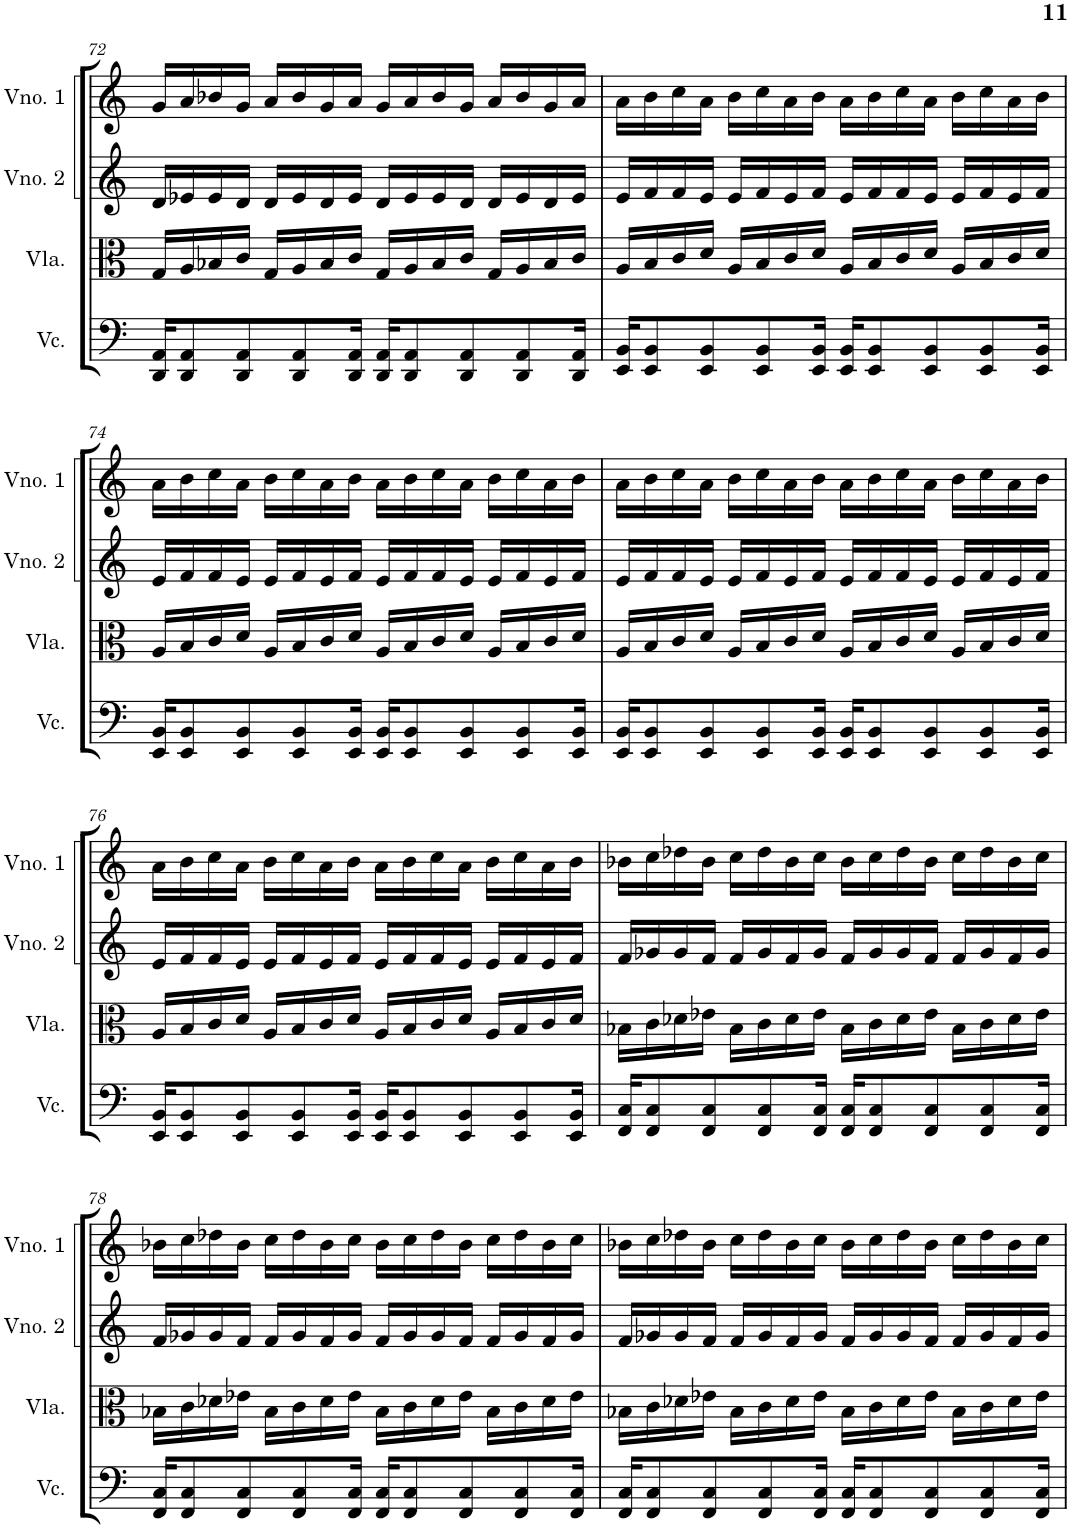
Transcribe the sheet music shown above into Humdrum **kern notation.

**kern	**kern	**kern	**kern
*part4	*part3	*part2	*part1
*staff4	*staff3	*staff2	*staff1
*I"Violoncelo	*I"Viola	*I"Violino 2	*I"Violino 1
*I'Vc.	*I'Vla.	*I'Vno. 2	*I'Vno. 1
!!LO:PB:g=z
*clefF4	*clefC3	*clefG2	*clefG2
*k[]	*k[]	*k[]	*k[]
*M4/4	*M4/4	*M4/4	*M4/4
=72	=72	=72	=72
16DD/ 16AA/KL	16G/LL	16d/LL	16g/LL
8DD/ 8AA/	16A/	16e-X/	16a/
.	16B-X/	16e-/	16b-X/
8DD/ 8AA/	16c/JJ	16d/JJ	16g/JJ
.	16G/LL	16d/LL	16a/LL
8DD/ 8AA/	16A/	16e-/	16b-/
.	16B-/	16d/	16g/
16DD/ 16AA/Jk	16c/JJ	16e-/JJ	16a/JJ
16DD/ 16AA/KL	16G/LL	16d/LL	16g/LL
8DD/ 8AA/	16A/	16e-/	16a/
.	16B-/	16e-/	16b-/
8DD/ 8AA/	16c/JJ	16d/JJ	16g/JJ
.	16G/LL	16d/LL	16a/LL
8DD/ 8AA/	16A/	16e-/	16b-/
.	16B-/	16d/	16g/
16DD/ 16AA/Jk	16c/JJ	16e-/JJ	16a/JJ
=73	=73	=73	=73
16EE/ 16BB/KL	16A/LL	16e/LL	16a\LL
8EE/ 8BB/	16B/	16f/	16b\
.	16c/	16f/	16cc\
8EE/ 8BB/	16d/JJ	16e/JJ	16a\JJ
.	16A/LL	16e/LL	16b\LL
8EE/ 8BB/	16B/	16f/	16cc\
.	16c/	16e/	16a\
16EE/ 16BB/Jk	16d/JJ	16f/JJ	16b\JJ
16EE/ 16BB/KL	16A/LL	16e/LL	16a\LL
8EE/ 8BB/	16B/	16f/	16b\
.	16c/	16f/	16cc\
8EE/ 8BB/	16d/JJ	16e/JJ	16a\JJ
.	16A/LL	16e/LL	16b\LL
8EE/ 8BB/	16B/	16f/	16cc\
.	16c/	16e/	16a\
16EE/ 16BB/Jk	16d/JJ	16f/JJ	16b\JJ
!!LO:LB:g=z
=74	=74	=74	=74
16EE/ 16BB/KL	16A/LL	16e/LL	16a\LL
8EE/ 8BB/	16B/	16f/	16b\
.	16c/	16f/	16cc\
8EE/ 8BB/	16d/JJ	16e/JJ	16a\JJ
.	16A/LL	16e/LL	16b\LL
8EE/ 8BB/	16B/	16f/	16cc\
.	16c/	16e/	16a\
16EE/ 16BB/Jk	16d/JJ	16f/JJ	16b\JJ
16EE/ 16BB/KL	16A/LL	16e/LL	16a\LL
8EE/ 8BB/	16B/	16f/	16b\
.	16c/	16f/	16cc\
8EE/ 8BB/	16d/JJ	16e/JJ	16a\JJ
.	16A/LL	16e/LL	16b\LL
8EE/ 8BB/	16B/	16f/	16cc\
.	16c/	16e/	16a\
16EE/ 16BB/Jk	16d/JJ	16f/JJ	16b\JJ
=75	=75	=75	=75
16EE/ 16BB/KL	16A/LL	16e/LL	16a\LL
8EE/ 8BB/	16B/	16f/	16b\
.	16c/	16f/	16cc\
8EE/ 8BB/	16d/JJ	16e/JJ	16a\JJ
.	16A/LL	16e/LL	16b\LL
8EE/ 8BB/	16B/	16f/	16cc\
.	16c/	16e/	16a\
16EE/ 16BB/Jk	16d/JJ	16f/JJ	16b\JJ
16EE/ 16BB/KL	16A/LL	16e/LL	16a\LL
8EE/ 8BB/	16B/	16f/	16b\
.	16c/	16f/	16cc\
8EE/ 8BB/	16d/JJ	16e/JJ	16a\JJ
.	16A/LL	16e/LL	16b\LL
8EE/ 8BB/	16B/	16f/	16cc\
.	16c/	16e/	16a\
16EE/ 16BB/Jk	16d/JJ	16f/JJ	16b\JJ
!!LO:LB:g=z
=76	=76	=76	=76
16EE/ 16BB/KL	16A/LL	16e/LL	16a\LL
8EE/ 8BB/	16B/	16f/	16b\
.	16c/	16f/	16cc\
8EE/ 8BB/	16d/JJ	16e/JJ	16a\JJ
.	16A/LL	16e/LL	16b\LL
8EE/ 8BB/	16B/	16f/	16cc\
.	16c/	16e/	16a\
16EE/ 16BB/Jk	16d/JJ	16f/JJ	16b\JJ
16EE/ 16BB/KL	16A/LL	16e/LL	16a\LL
8EE/ 8BB/	16B/	16f/	16b\
.	16c/	16f/	16cc\
8EE/ 8BB/	16d/JJ	16e/JJ	16a\JJ
.	16A/LL	16e/LL	16b\LL
8EE/ 8BB/	16B/	16f/	16cc\
.	16c/	16e/	16a\
16EE/ 16BB/Jk	16d/JJ	16f/JJ	16b\JJ
=77	=77	=77	=77
16FF/ 16C/KL	16B-X\LL	16f/LL	16b-X\LL
8FF/ 8C/	16c\	16g-X/	16cc\
.	16d-X\	16g-/	16dd-X\
8FF/ 8C/	16e-X\JJ	16f/JJ	16b-\JJ
.	16B-\LL	16f/LL	16cc\LL
8FF/ 8C/	16c\	16g-/	16dd-\
.	16d-\	16f/	16b-\
16FF/ 16C/Jk	16e-\JJ	16g-/JJ	16cc\JJ
16FF/ 16C/KL	16B-\LL	16f/LL	16b-\LL
8FF/ 8C/	16c\	16g-/	16cc\
.	16d-\	16g-/	16dd-\
8FF/ 8C/	16e-\JJ	16f/JJ	16b-\JJ
.	16B-\LL	16f/LL	16cc\LL
8FF/ 8C/	16c\	16g-/	16dd-\
.	16d-\	16f/	16b-\
16FF/ 16C/Jk	16e-\JJ	16g-/JJ	16cc\JJ
!!LO:LB:g=z
=78	=78	=78	=78
16FF/ 16C/KL	16B-X\LL	16f/LL	16b-X\LL
8FF/ 8C/	16c\	16g-X/	16cc\
.	16d-X\	16g-/	16dd-X\
8FF/ 8C/	16e-X\JJ	16f/JJ	16b-\JJ
.	16B-\LL	16f/LL	16cc\LL
8FF/ 8C/	16c\	16g-/	16dd-\
.	16d-\	16f/	16b-\
16FF/ 16C/Jk	16e-\JJ	16g-/JJ	16cc\JJ
16FF/ 16C/KL	16B-\LL	16f/LL	16b-\LL
8FF/ 8C/	16c\	16g-/	16cc\
.	16d-\	16g-/	16dd-\
8FF/ 8C/	16e-\JJ	16f/JJ	16b-\JJ
.	16B-\LL	16f/LL	16cc\LL
8FF/ 8C/	16c\	16g-/	16dd-\
.	16d-\	16f/	16b-\
16FF/ 16C/Jk	16e-\JJ	16g-/JJ	16cc\JJ
=79	=79	=79	=79
16FF/ 16C/KL	16B-X\LL	16f/LL	16b-X\LL
8FF/ 8C/	16c\	16g-X/	16cc\
.	16d-X\	16g-/	16dd-X\
8FF/ 8C/	16e-X\JJ	16f/JJ	16b-\JJ
.	16B-\LL	16f/LL	16cc\LL
8FF/ 8C/	16c\	16g-/	16dd-\
.	16d-\	16f/	16b-\
16FF/ 16C/Jk	16e-\JJ	16g-/JJ	16cc\JJ
16FF/ 16C/KL	16B-\LL	16f/LL	16b-\LL
8FF/ 8C/	16c\	16g-/	16cc\
.	16d-\	16g-/	16dd-\
8FF/ 8C/	16e-\JJ	16f/JJ	16b-\JJ
.	16B-\LL	16f/LL	16cc\LL
8FF/ 8C/	16c\	16g-/	16dd-\
.	16d-\	16f/	16b-\
16FF/ 16C/Jk	16e-\JJ	16g-/JJ	16cc\JJ
=	=	=	=
*-	*-	*-	*-
